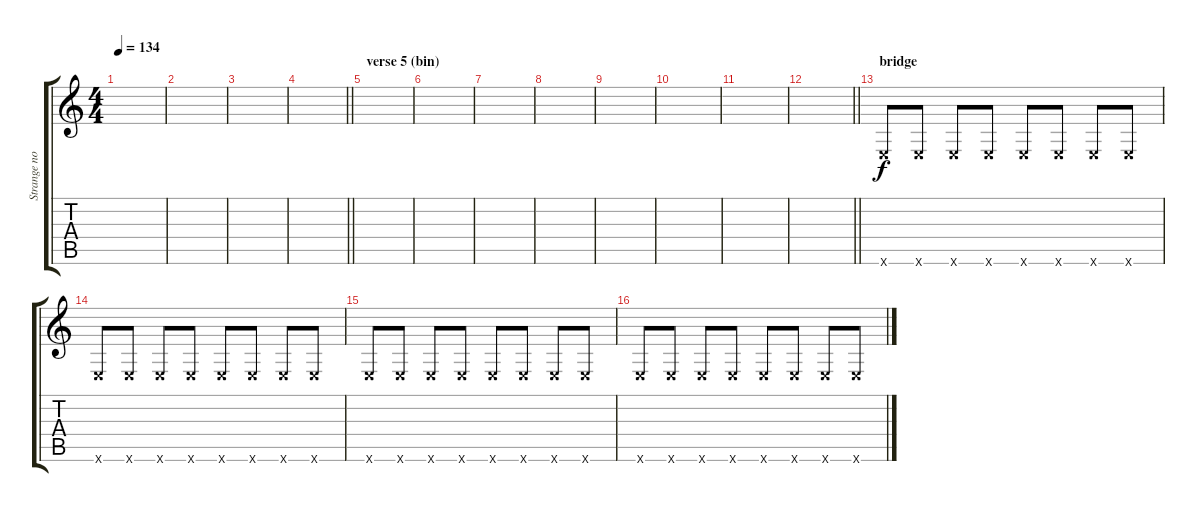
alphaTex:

\track ("Strange noise" "Strange no") {instrument distortionguitar}
\staff {score tabs}
\tuning (E4 B3 G3 D3 A2 E2) {hide}
\ts (4 4)
\tempo 134
\clef g2
\ks c
|
|
|
\barLineRight lightlight
|
\section ("" "verse 5 (bin)")
|
|
|
|
|
|
|
\barLineRight lightlight
|
\section ("" "bridge")
0.6{x}.8 0.6{x}.8 0.6{x}.8 0.6{x}.8 0.6{x}.8 0.6{x}.8 0.6{x}.8 0.6{x}.8 |
0.6{x}.8 0.6{x}.8 0.6{x}.8 0.6{x}.8 0.6{x}.8 0.6{x}.8 0.6{x}.8 0.6{x}.8 |
0.6{x}.8 0.6{x}.8 0.6{x}.8 0.6{x}.8 0.6{x}.8 0.6{x}.8 0.6{x}.8 0.6{x}.8 |
0.6{x}.8 0.6{x}.8 0.6{x}.8 0.6{x}.8 0.6{x}.8 0.6{x}.8 0.6{x}.8 0.6{x}.8
